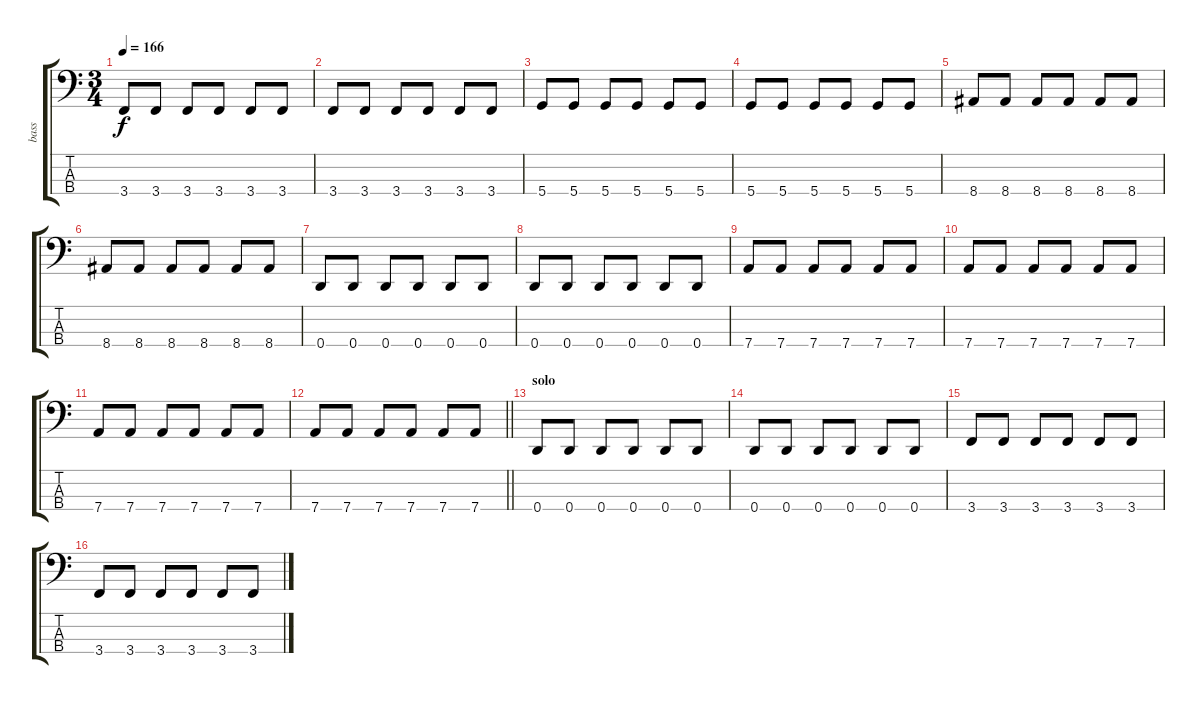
\track ("bass" "bass") {instrument electricbasspick}
\staff {score tabs}
\tuning (G2 D2 A1 D1) {hide}
\ts (3 4)
\tempo 166
\clef f4
\ks c
3.4.8{dy f} 3.4.8 3.4.8 3.4.8 3.4.8 3.4.8 |
3.4.8 3.4.8 3.4.8 3.4.8 3.4.8 3.4.8 |
5.4.8 5.4.8 5.4.8 5.4.8 5.4.8 5.4.8 |
5.4.8 5.4.8 5.4.8 5.4.8 5.4.8 5.4.8 |
8.4.8 8.4.8 8.4.8 8.4.8 8.4.8 8.4.8 |
8.4.8 8.4.8 8.4.8 8.4.8 8.4.8 8.4.8 |
0.4.8 0.4.8 0.4.8 0.4.8 0.4.8 0.4.8 |
0.4.8 0.4.8 0.4.8 0.4.8 0.4.8 0.4.8 |
7.4.8 7.4.8 7.4.8 7.4.8 7.4.8 7.4.8 |
7.4.8 7.4.8 7.4.8 7.4.8 7.4.8 7.4.8 |
7.4.8 7.4.8 7.4.8 7.4.8 7.4.8 7.4.8 |
\barLineRight lightlight
7.4.8 7.4.8 7.4.8 7.4.8 7.4.8 7.4.8 |
\section ("" "solo")
0.4.8 0.4.8 0.4.8 0.4.8 0.4.8 0.4.8 |
0.4.8 0.4.8 0.4.8 0.4.8 0.4.8 0.4.8 |
3.4.8 3.4.8 3.4.8 3.4.8 3.4.8 3.4.8 |
3.4.8 3.4.8 3.4.8 3.4.8 3.4.8 3.4.8
